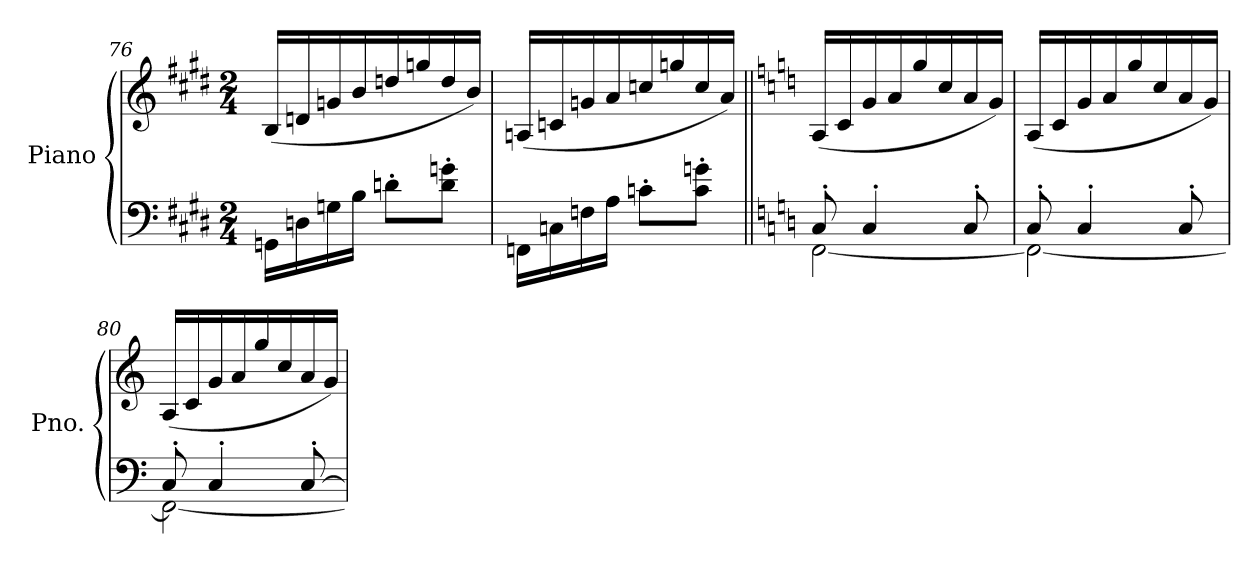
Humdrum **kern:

**kern	**kern	**dynam
*part1	*part1	*part1
*staff2	*staff1	*staff1/2
*I"Piano	*	*
*I'Pno.	*	*
*clefF4	*clefG2	*
*k[f#c#g#d#]	*k[f#c#g#d#]	*
*M2/4	*M2/4	*
=76	=76	=76
16GGn\LL	(<16B/LL	.
16Dn\	16dn/	.
16Gn\	16gn/	.
16B\JJ	16b/	.
8dn'\L	16ddn/	.
.	16ggn/	.
8d\' 8gn\'J	16dd/	.
.	16b/JJ)	.
!!LO:LB:g=z
=77	=77	=77
16FFn\LL	(<16An/LL	.
16Cn\	16cn/	.
16Fn\	16gn/	.
16A\JJ	16a/	.
8cn'\L	16ccn/	.
.	16ggn/	.
8c\' 8gn\'J	16cc/	.
.	16a/JJ)	.
=78||	=78||	=78||
*k[]	*k[]	*
*^	*	*
!	!	!	!LO:DY:b
!	!	!	!LO:DY:n=1:b
!	!	!	!LO:DY:n=2:b
8C'/	[2FF\	(<16A/LL	other-dynamics p other-dynamics
.	.	16c/	.
4C'/	.	16g/	.
.	.	16a/	.
.	.	16gg/	.
.	.	16cc/	.
8C'/	.	16a/	.
.	.	16g/JJ)	.
=79	=79	=79	=79
8C'/	2FF\_	(<16A/LL	.
.	.	16c/	.
4C'/	.	16g/	.
.	.	16a/	.
.	.	16gg/	.
.	.	16cc/	.
8C'/	.	16a/	.
.	.	16g/JJ)	.
=80	=80	=80	=80
8C'/	2FF\_	(<16A/LL	.
.	.	16c/	.
4C'/	.	16g/	.
.	.	16a/	.
.	.	16gg/	.
.	.	16cc/	.
[8C'/	.	16a/	.
.	.	16g/JJ)	.
*v	*v	*	*
=	=	=
*-	*-	*-
